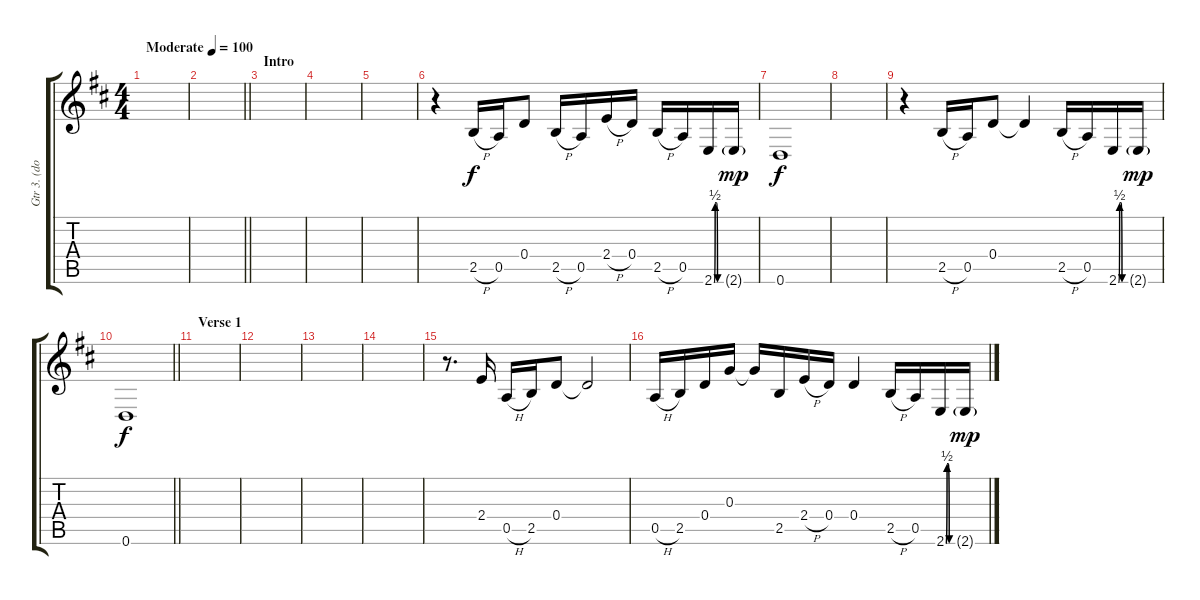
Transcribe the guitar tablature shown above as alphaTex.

\track ("Gtr 3. (dobro)" "Gtr 3. (do") {instrument acousticguitarnylon}
\staff {score tabs}
\tuning (E4 B3 G3 D3 A2 D2) {hide}
\ts (4 4)
\tempo (100 "Moderate")
\clef g2
\ks d
|
\barLineRight lightlight
|
\section ("" "Intro")
|
|
|
r.4 2.5{h}.16 0.5.16 0.4.8 2.5{h}.16 0.5.16 2.4{h}.16 0.4.16 2.5{h}.16 0.5.16 2.6{be (custom 0 0 10 2 20 2 30 0 60 0)}.16 2.6{g}.16{dy mp} |
0.6.1{dy f} |
|
r.4 2.5{h}.16 0.5.16 0.4.8 0.4{t}.4 2.5{h}.16 0.5.16 2.6{be (custom 0 0 10 2 20 2 30 0 60 0)}.16 2.6{g}.16{dy mp} |
\barLineRight lightlight
0.6.1{dy f} |
\section ("" "Verse 1")
|
|
|
|
r.8{d} 2.4.16 0.5{h}.16 2.5.16 0.4.8 0.4{t}.2 |
0.5{h}.16 2.5.16 0.4.16 0.3.16 0.3{t}.16 2.5.16 2.4{h}.16 0.4.16 0.4.4 2.5{h}.16 0.5.16 2.6{be (custom 0 0 10 2 20 2 30 0 60 0)}.16 2.6{g}.16{dy mp}
